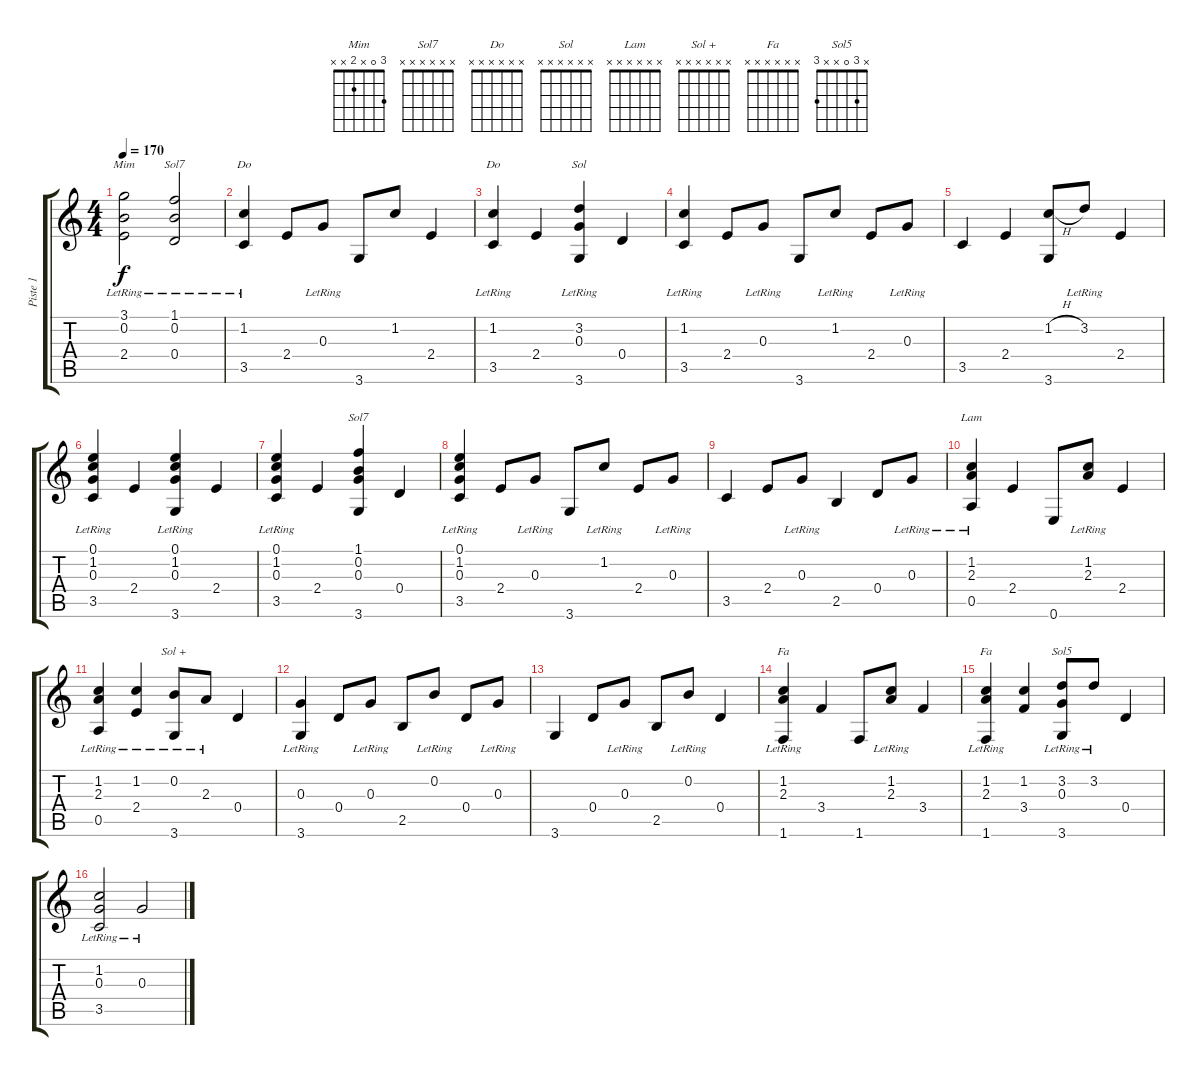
\track ("Piste 1" "Piste 1") {instrument electricbasspick}
\staff {score tabs}
\tuning (E4 B3 G3 D3 A2 E2) {hide}
\chord ("Mim" 3 0 x 2 x x)
\chord ("Sol7" 1 0 0 0 x x)
\chord ("Do" x 1 0 2 3 3)
\chord ("Do" x x x x x x)
\chord ("Sol" x x x x x x)
\chord ("Sol7" x x x x x x)
\chord ("Lam" x x x x x x)
\chord ("Sol +" x x x x x x)
\chord ("Fa" x 1 2 3 x 1) {barre 1}
\chord ("Fa" x x x x x x)
\chord ("Sol5" x 3 0 x x 3)
\ts (4 4)
\tempo 170
\clef g2
\ks c
(3.1{lr} 0.2{lr} 2.4).2{ch "Mim" dy f} (1.1{lr} 0.2{lr} 0.4).2{ch "Sol7"} |
(1.2{lr} 3.5).4{ch "Do"} 2.4.8 0.3{lr}.8 3.6.8 1.2.8 2.4.4 |
(1.2{lr} 3.5).4{ch "Do"} 2.4.4 (3.2{lr} 0.3{lr} 3.6).4{ch "Sol"} 0.4.4 |
(1.2{lr} 3.5).4 2.4.8 0.3{lr}.8 3.6.8 1.2{lr}.8 2.4.8 0.3{lr}.8 |
3.5.4 2.4.4 (1.2{h} 3.6).8 3.2{lr}.8 2.4.4 |
(0.1{lr} 1.2{lr} 0.3{lr} 3.5).4 2.4.4 (0.1{lr} 1.2{lr} 0.3{lr} 3.6).4 2.4.4 |
(0.1{lr} 1.2{lr} 0.3{lr} 3.5).4 2.4.4 (1.1 0.2 0.3 3.6).4{ch "Sol7"} 0.4.4 |
(0.1{lr} 1.2{lr} 0.3{lr} 3.5).4 2.4.8 0.3{lr}.8 3.6.8 1.2{lr}.8 2.4.8 0.3{lr}.8 |
3.5.4 2.4.8 0.3{lr}.8 2.5.4 0.4.8 0.3{lr}.8 |
(1.2{lr} 2.3{lr} 0.5).4{ch "Lam"} 2.4.4 0.6.8 (1.2{lr} 2.3{lr}).8 2.4.4 |
(1.2{lr} 2.3{lr} 0.5).4 (1.2{lr} 2.4).4 (0.2{lr} 3.6).8{ch "Sol +"} 2.3{lr}.8 0.4.4 |
(0.3{lr} 3.6).4 0.4.8 0.3{lr}.8 2.5.8 0.2{lr}.8 0.4.8 0.3{lr}.8 |
3.6.4 0.4.8 0.3{lr}.8 2.5.8 0.2{lr}.8 0.4.4 |
(1.2{lr} 2.3{lr} 1.6).4{ch "Fa"} 3.4.4 1.6.8 (1.2{lr} 2.3{lr}).8 3.4.4 |
(1.2{lr} 2.3{lr} 1.6).4{ch "Fa"} (1.2 3.4).4 (3.2{lr} 0.3{lr} 3.6).8{ch "Sol5"} 3.2{lr}.8 0.4.4 |
(1.2{lr} 0.3{lr} 3.5).2 0.3{lr}.2
